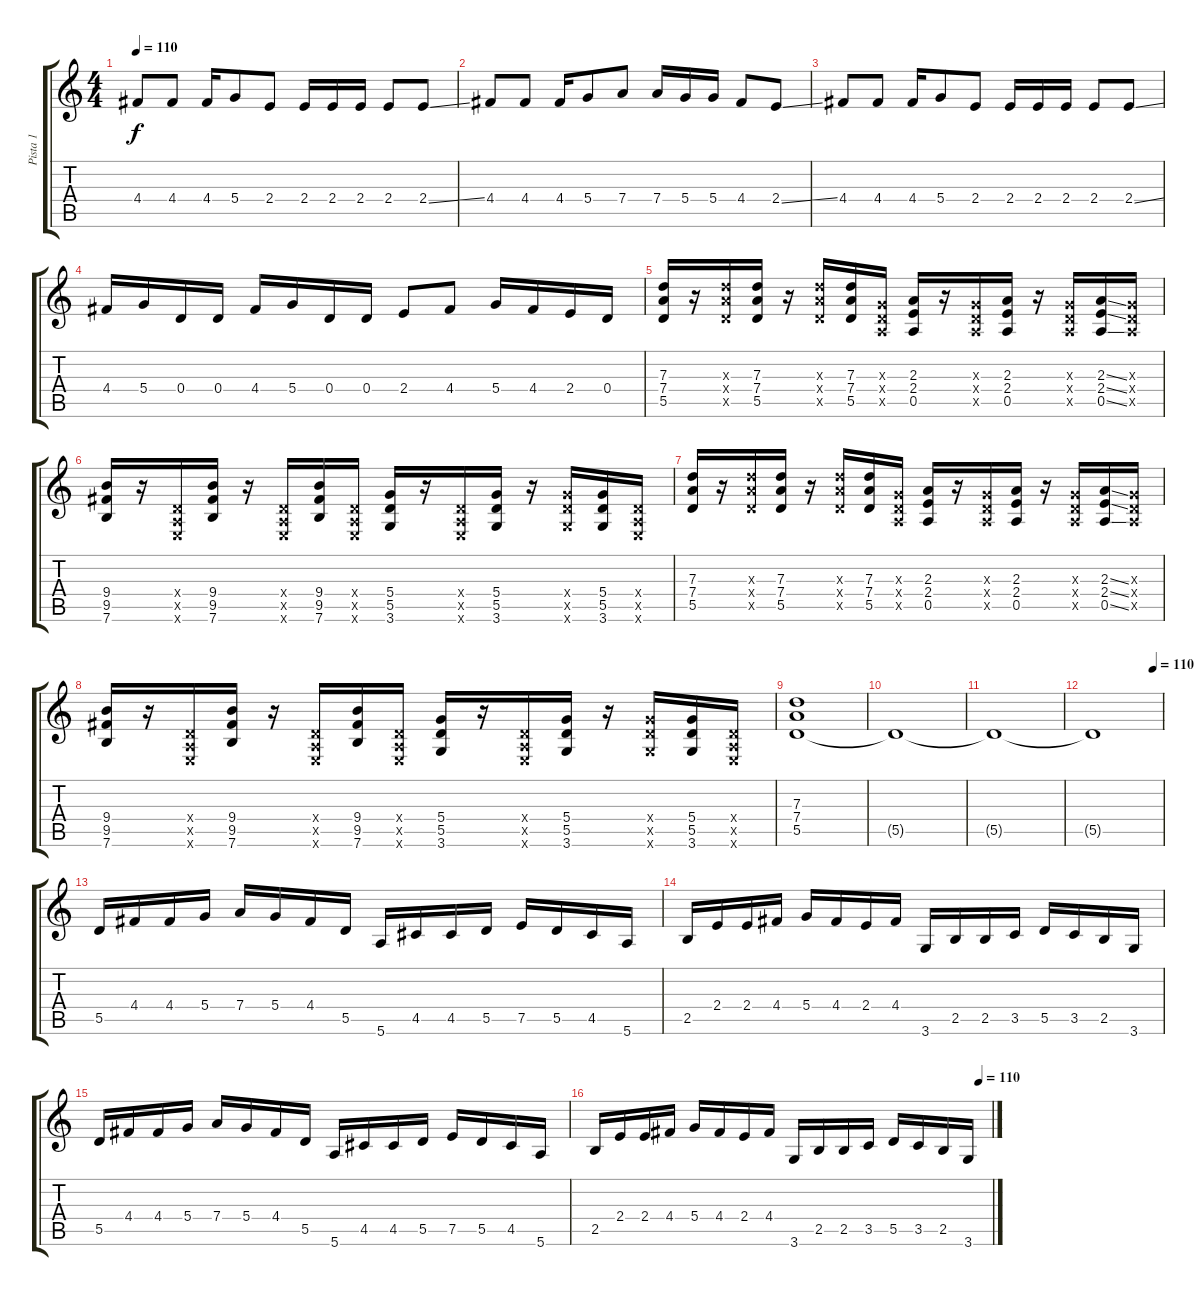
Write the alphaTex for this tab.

\track ("Pista 1" "Pista 1") {instrument distortionguitar}
\staff {score tabs}
\tuning (E4 B3 G3 D3 A2 E2) {hide}
\ts (4 4)
\tempo 110
\clef g2
\ks c
4.4.8{dy f} 4.4.8 4.4.16 5.4.8 2.4.8 2.4.16 2.4.16 2.4.16 2.4.8 2.4{ss}.8 |
4.4.8 4.4.8 4.4.16 5.4.8 7.4.8 7.4.16 5.4.16 5.4.16 4.4.8 2.4{ss}.8 |
4.4.8 4.4.8 4.4.16 5.4.8 2.4.8 2.4.16 2.4.16 2.4.16 2.4.8 2.4{ss}.8 |
4.4.16 5.4.16 0.4.16 0.4.16 4.4.16 5.4.16 0.4.16 0.4.16 2.4.8 4.4.8 5.4.16 4.4.16 2.4.16 0.4.16 |
(7.3 7.4 5.5).16 r.16 (7.3{x} 7.4{x} 5.5{x}).16 (7.3 7.4 5.5).16 r.16 (7.3{x} 7.4{x} 5.5{x}).16 (7.3 7.4 5.5).16 (0.3{x} 0.4{x} 0.5{x}).16 (2.3 2.4 0.5).16 r.16 (0.3{x} 0.4{x} 0.5{x}).16 (2.3 2.4 0.5).16 r.16 (0.3{x} 0.4{x} 0.5{x}).16 (2.3{ss} 2.4{ss} 0.5{ss}).16 (0.3{x} 0.4{x} 0.5{x}).16 |
(9.4 9.5 7.6).16 r.16 (0.4{x} 0.5{x} 0.6{x}).16 (9.4 9.5 7.6).16 r.16 (0.4{x} 0.5{x} 0.6{x}).16 (9.4 9.5 7.6).16 (0.4{x} 0.5{x} 0.6{x}).16 (5.4 5.5 3.6).16 r.16 (0.4{x} 0.5{x} 0.6{x}).16 (5.4 5.5 3.6).16 r.16 (5.4{x} 5.5{x} 3.6{x}).16 (5.4 5.5 3.6).16 (0.4{x} 0.5{x} 0.6{x}).16 |
(7.3 7.4 5.5).16 r.16 (7.3{x} 7.4{x} 5.5{x}).16 (7.3 7.4 5.5).16 r.16 (7.3{x} 7.4{x} 5.5{x}).16 (7.3 7.4 5.5).16 (0.3{x} 0.4{x} 0.5{x}).16 (2.3 2.4 0.5).16 r.16 (0.3{x} 0.4{x} 0.5{x}).16 (2.3 2.4 0.5).16 r.16 (0.3{x} 0.4{x} 0.5{x}).16 (2.3{ss} 2.4{ss} 0.5{ss}).16 (0.3{x} 0.4{x} 0.5{x}).16 |
(9.4 9.5 7.6).16 r.16 (0.4{x} 0.5{x} 0.6{x}).16 (9.4 9.5 7.6).16 r.16 (0.4{x} 0.5{x} 0.6{x}).16 (9.4 9.5 7.6).16 (0.4{x} 0.5{x} 0.6{x}).16 (5.4 5.5 3.6).16 r.16 (0.4{x} 0.5{x} 0.6{x}).16 (5.4 5.5 3.6).16 r.16 (5.4{x} 5.5{x} 3.6{x}).16 (5.4 5.5 3.6).16 (0.4{x} 0.5{x} 0.6{x}).16 |
(7.3 7.4 5.5).1 |
5.5{t}.1 |
5.5{t}.1 |
\tempo (110 0.875)
5.5{t}.1 |
5.5.16 4.4.16 4.4.16 5.4.16 7.4.16 5.4.16 4.4.16 5.5.16 5.6.16 4.5.16 4.5.16 5.5.16 7.5.16 5.5.16 4.5.16 5.6.16 |
2.5.16 2.4.16 2.4.16 4.4.16 5.4.16 4.4.16 2.4.16 4.4.16 3.6.16 2.5.16 2.5.16 3.5.16 5.5.16 3.5.16 2.5.16 3.6.16 |
5.5.16 4.4.16 4.4.16 5.4.16 7.4.16 5.4.16 4.4.16 5.5.16 5.6.16 4.5.16 4.5.16 5.5.16 7.5.16 5.5.16 4.5.16 5.6.16 |
\tempo (110 0.96875)
2.5.16 2.4.16 2.4.16 4.4.16 5.4.16 4.4.16 2.4.16 4.4.16 3.6.16 2.5.16 2.5.16 3.5.16 5.5.16 3.5.16 2.5.16 3.6.16
